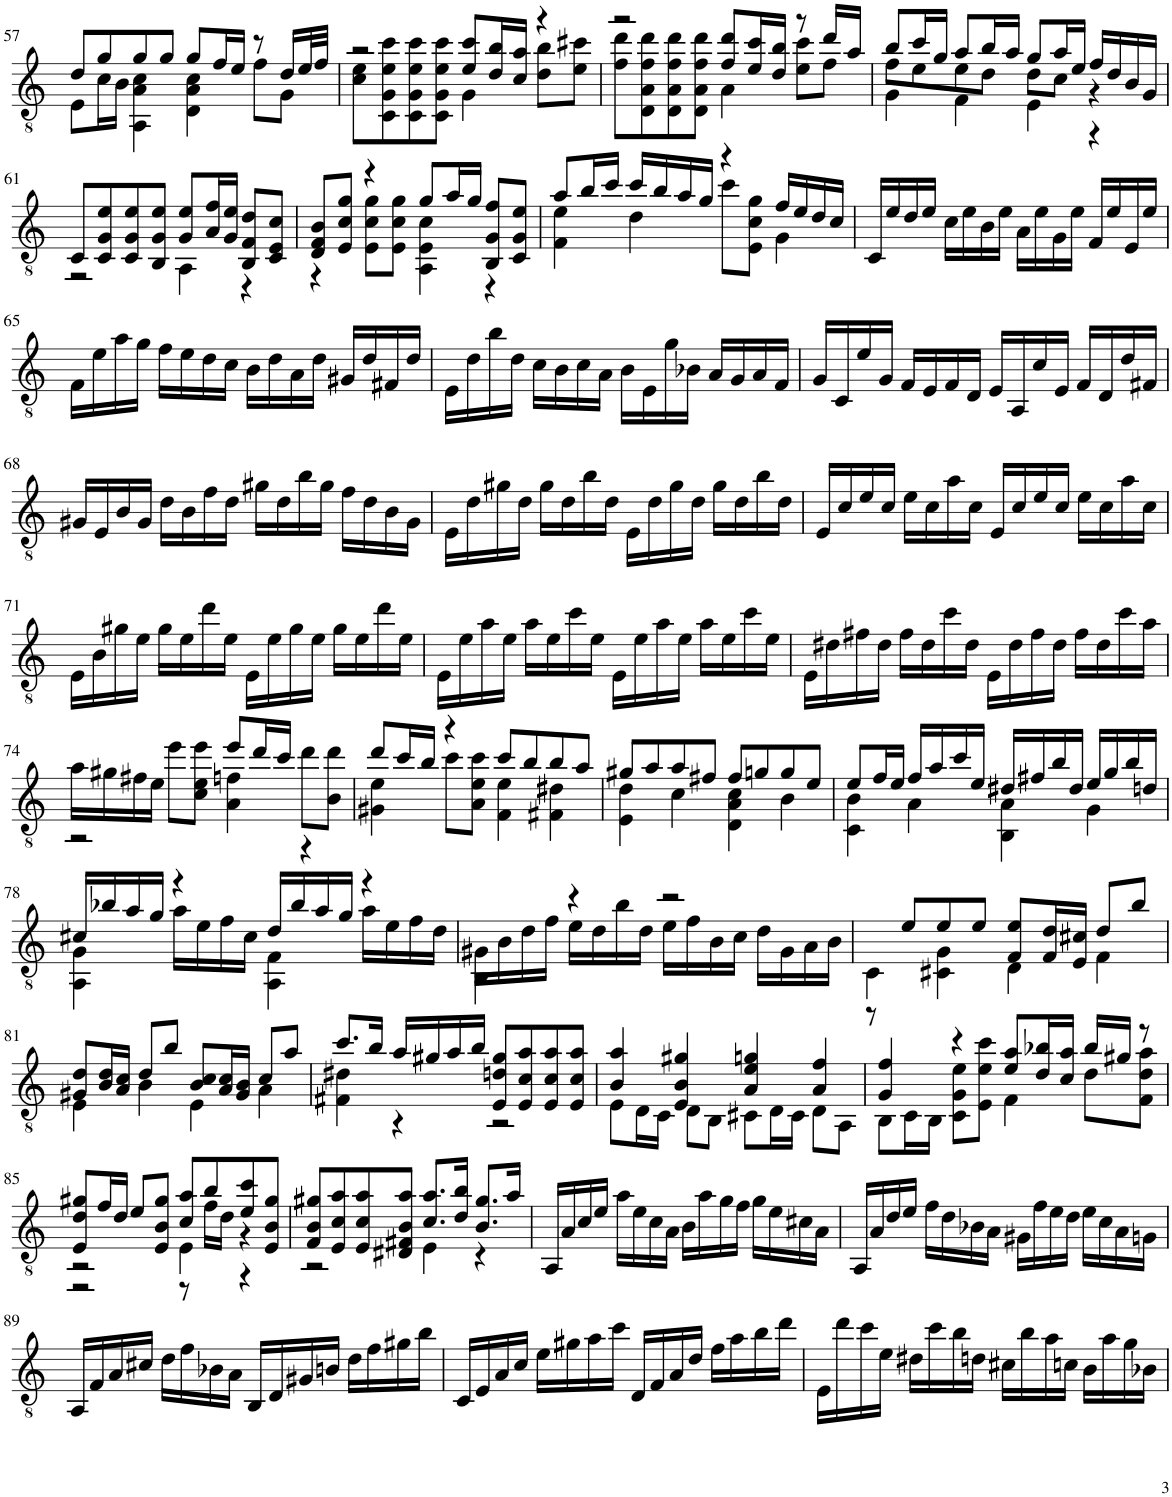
**kern
*part1
*staff1
*I"Classical Guitar
*I'Guit.
!!LO:PB:g=z
*clefGv2
*k[]
*M4/4
*met(c)
=57
*^
8d/L	8E\L
8g/	16c\L
.	16B\JJ
8g/	4AA\ 4A\ 4c\
8g/J	.
8g/L	4D\ 4A\ 4c\
16f/L	.
16e/JJ	.
8r	8f\L
16d/LL	8G\J
32e/L	.
32f/JJJ	.
=58	=58
2r	8c\ 8e\L
.	8C\ 8G\ 8e\ 8cc\
.	8C\ 8G\ 8e\ 8cc\
.	8C\ 8G\ 8e\ 8cc\J
8e/ 8cc/L	4G\
16d/ 16b/L	.
16c/ 16a/JJ	.
4r	8d\ 8b\L
.	8e\ 8cc#X\J
=59	=59
2r	8f\ 8dd\L
.	8D\ 8A\ 8f\ 8dd\
.	8D\ 8A\ 8f\ 8dd\
.	8D\ 8A\ 8f\ 8dd\J
8f/ 8dd/L	4A\
16e/ 16cc/L	.
16d/ 16b/JJ	.
8r	8e\ 8cc\L
16dd/LL	8f\J
16a/JJ	.
=60	=60
*	*^
8b/L	4G\	8f\L
16cc/L	.	8e\
16g/JJ	.	.
8a/L	4F\	8e\
16b/L	.	8d\J
16a/JJ	.	.
8g/L	4E\	8d\L
16a/L	.	8c\J
16e/JJ	.	.
16f/LL	4r	4r
16d/	.	.
16B/	.	.
16G/JJ	.	.
*	*v	*v
!!LO:LB:g=z
=61	=61
8C/L	2r
8C/ 8G/ 8e/	.
8C/ 8G/ 8e/	.
8BB/ 8G/ 8e/J	.
8G/ 8e/L	4AA\
16A/ 16f/L	.
16G/ 16e/JJ	.
8BB/ 8F/ 8d/L	4r
8C/ 8E/ 8c/J	.
=62	=62
8D/ 8F/ 8B/L	4r
8E/ 8c/ 8g/J	.
4r	8E\ 8c\ 8g\L
.	8E\ 8c\ 8g\J
8g/L	4AA\ 4E\ 4c\
16a/L	.
16g/JJ	.
8BB/ 8G/ 8f/L	4r
8C/ 8G/ 8e/J	.
=63	=63
8a/L	4F\ 4e\
16b/L	.
16cc/JJ	.
16cc/LL	4d\
16b/	.
16a/	.
16g/JJ	.
4r	8cc\L
.	8E\ 8c\ 8g\J
16f/LL	4G\
16e/	.
16d/	.
16c/JJ	.
*v	*v
=64
16C/LL
16e/
16d/
16e/JJ
16c\LL
16e\
16B\
16e\JJ
16A\LL
16e\
16G\
16e\JJ
16F/LL
16e/
16E/
16e/JJ
!!LO:LB:g=z
=65
16F\LL
16e\
16a\
16g\JJ
16f\LL
16e\
16d\
16c\JJ
16B\LL
16d\
16A\
16d\JJ
16G#X/LL
16d/
16F#X/
16d/JJ
=66
16E\LL
16d\
16b\
16d\JJ
16c\LL
16B\
16c\
16A\JJ
16B\LL
16E\
16g\
16B-X\JJ
16A/LL
16G/
16A/
16F/JJ
=67
16G/LL
16C/
16e/
16G/JJ
16F/LL
16E/
16F/
16D/JJ
16E/LL
16AA/
16c/
16E/JJ
16F/LL
16D/
16d/
16F#X/JJ
!!LO:LB:g=z
=68
16G#X/LL
16E/
16B/
16G#/JJ
16d\LL
16B\
16f\
16d\JJ
16g#X\LL
16d\
16b\
16g#\JJ
16f\LL
16d\
16B\
16G#\JJ
=69
16E\LL
16d\
16g#X\
16d\JJ
16g#\LL
16d\
16b\
16d\JJ
16E\LL
16d\
16g#\
16d\JJ
16g#\LL
16d\
16b\
16d\JJ
=70
16E/LL
16c/
16e/
16c/JJ
16e\LL
16c\
16a\
16c\JJ
16E/LL
16c/
16e/
16c/JJ
16e\LL
16c\
16a\
16c\JJ
!!LO:LB:g=z
=71
16E\LL
16B\
16g#X\
16e\JJ
16g#\LL
16e\
16dd\
16e\JJ
16E\LL
16e\
16g#\
16e\JJ
16g#\LL
16e\
16dd\
16e\JJ
=72
16E\LL
16e\
16a\
16e\JJ
16a\LL
16e\
16cc\
16e\JJ
16E\LL
16e\
16a\
16e\JJ
16a\LL
16e\
16cc\
16e\JJ
=73
16E\LL
16d#X\
16f#X\
16d#\JJ
16f#\LL
16d#\
16cc\
16d#\JJ
16E\LL
16d#\
16f#\
16d#\JJ
16f#\LL
16d#\
16cc\
16a\JJ
!!LO:LB:g=z
=74
*^
16a\LL	2r
16g#X\	.
16f#X\	.
16e\JJ	.
8ee\L	.
8c\ 8e\ 8ee\J	.
4A\ 4fn\	8ee/L
.	16dd/L
.	16cc/JJ
8dd\L	4r
8B\ 8dd\J	.
=75	=75
8dd/L	4G#X\ 4e\
16cc/L	.
16b/JJ	.
4r	8cc\L
.	8A\ 8e\ 8cc\J
8cc/L	4F\ 4e\
8b/	.
8b/	4F#X\ 4d#X\
8a/J	.
=76	=76
8g#X/L	4E\ 4d\
8a/	.
8a/	4c\
8f#X/J	.
8f#/L	4D\ 4A\ 4c\
8gn/	.
8g/	4B\
8e/J	.
=77	=77
8e/L	4C\ 4B\
16f/L	.
16e/JJ	.
16f/LL	4A\
16a/	.
16cc/	.
16e/JJ	.
16d#X/LL	4BB\ 4A\
16f#X/	.
16b/	.
16d#/JJ	.
16e/LL	4G\
16g/	.
16b/	.
16dn/JJ	.
!!LO:LB:g=z	!!
=78	=78
16c#X/LL	4AA\ 4G\
16b-X/	.
16a/	.
16g/JJ	.
4r	16a\LL
.	16e\
.	16f\
.	16c#\JJ
16d/LL	4AA\ 4F\
16b-/	.
16a/	.
16g/JJ	.
4r	16a\LL
.	16e\
.	16f\
.	16d\JJ
=79	=79
4BB\	16G#X\LL
.	16B\
.	16d\
.	16f\JJ
4r	16e\LL
.	16d\
.	16b\
.	16d\JJ
2r	16e\LL
.	16f\
.	16B\
.	16c\JJ
.	16d\LL
.	16G#\
.	16A\
.	16B\JJ
=80	=80
4C\	8r
.	8e/L
4C#X\ 4G\	8e/
.	8e/J
4D\	8F/ 8e/L
.	16F/ 16d/L
.	16E/ 16c#X/JJ
4F\	8d/L
.	8b/J
!!LO:LB:g=z	!!
=81	=81
8G#X/ 8d/L	4E\
16B/ 16d/L	.
16A/ 16c/JJ	.
8d/L	4B\
8b/J	.
8B/ 8c/L	4E\
16A/ 16c/L	.
16G#/ 16B/JJ	.
8c/L	4A\
8a/J	.
=82	=82
8.cc/L	4F#X\ 4d#X\
16b/Jk	.
16a/LL	4r
16g#X/	.
16a/	.
16b/JJ	.
8E/ 8dn/ 8g#/L	2r
8E/ 8c/ 8a/	.
8E/ 8c/ 8a/	.
8E/ 8c/ 8a/J	.
=83	=83
4B/ 4a/	8E\L
.	16D\L
.	16C\JJ
4E/ 4B/ 4g#X/	8D\L
.	8BB\J
4A/ 4e/ 4gn/	8C#X\L
.	16D\L
.	16C#\JJ
4A/ 4f/	8D\L
.	8AA\J
=84	=84
4G/ 4f/	8BB\L
.	16C\L
.	16BB\JJ
4r	8C\ 8G\ 8e\L
.	8E\ 8e\ 8cc\J
8e/ 8a/L	4F\
16d/ 16b-X/L	.
16c/ 16a/JJ	.
16b-/LL	8d\L
16g#X/JJ	.
8r	8F\ 8d\ 8a\J
!!LO:LB:g=z	!!
=85	=85
*	*^
8E/ 8d/ 8g#X/L	2r	2r
16f/L	.	.
16d/JJ	.	.
8e/L	.	.
8E/ 8B/ 8g#/J	.	.
8c/ 8a/L	4E\	8r
8b/	.	16f\LL
.	.	16d\JJ
8e/ 8cc/	4r	4r
8E/ 8B/ 8g#/J	.	.
*	*v	*v
=86	=86
8F/ 8B/ 8g#X/L	2r
8E/ 8c/ 8a/	.
8E/ 8c/ 8a/	.
8D#X/ 8F#X/ 8B/ 8a/J	.
8.c/ 8.a/L	4E\
16d/ 16b/Jk	.
8.B/ 8.g#/L	4r
16a/Jk	.
*v	*v
=87
16AA/LL
16A/
16c/
16e/JJ
16a\LL
16e\
16c\
16A\JJ
16B\LL
16a\
16g\
16f\JJ
16g\LL
16e\
16c#X\
16A\JJ
=88
16AA/LL
16A/
16d/
16e/JJ
16f\LL
16d\
16B-X\
16A\JJ
16G#X\LL
16f\
16e\
16d\JJ
16e\LL
16c\
16A\
16Gn\JJ
!!LO:LB:g=z
=89
16AA/LL
16F/
16A/
16c#X/JJ
16d\LL
16f\
16B-X\
16A\JJ
16BB/LL
16D/
16G#X/
16Bn/JJ
16d\LL
16f\
16g#X\
16b\JJ
=90
16C/LL
16E/
16A/
16c/JJ
16e\LL
16g#X\
16a\
16cc\JJ
16D/LL
16F/
16A/
16d/JJ
16f\LL
16a\
16b\
16dd\JJ
=91
16E\LL
16dd\
16cc\
16e\JJ
16d#X\LL
16cc\
16b\
16dn\JJ
16c#X\LL
16b\
16a\
16cn\JJ
16B\LL
16a\
16g\
16B-X\JJ
=
*-
